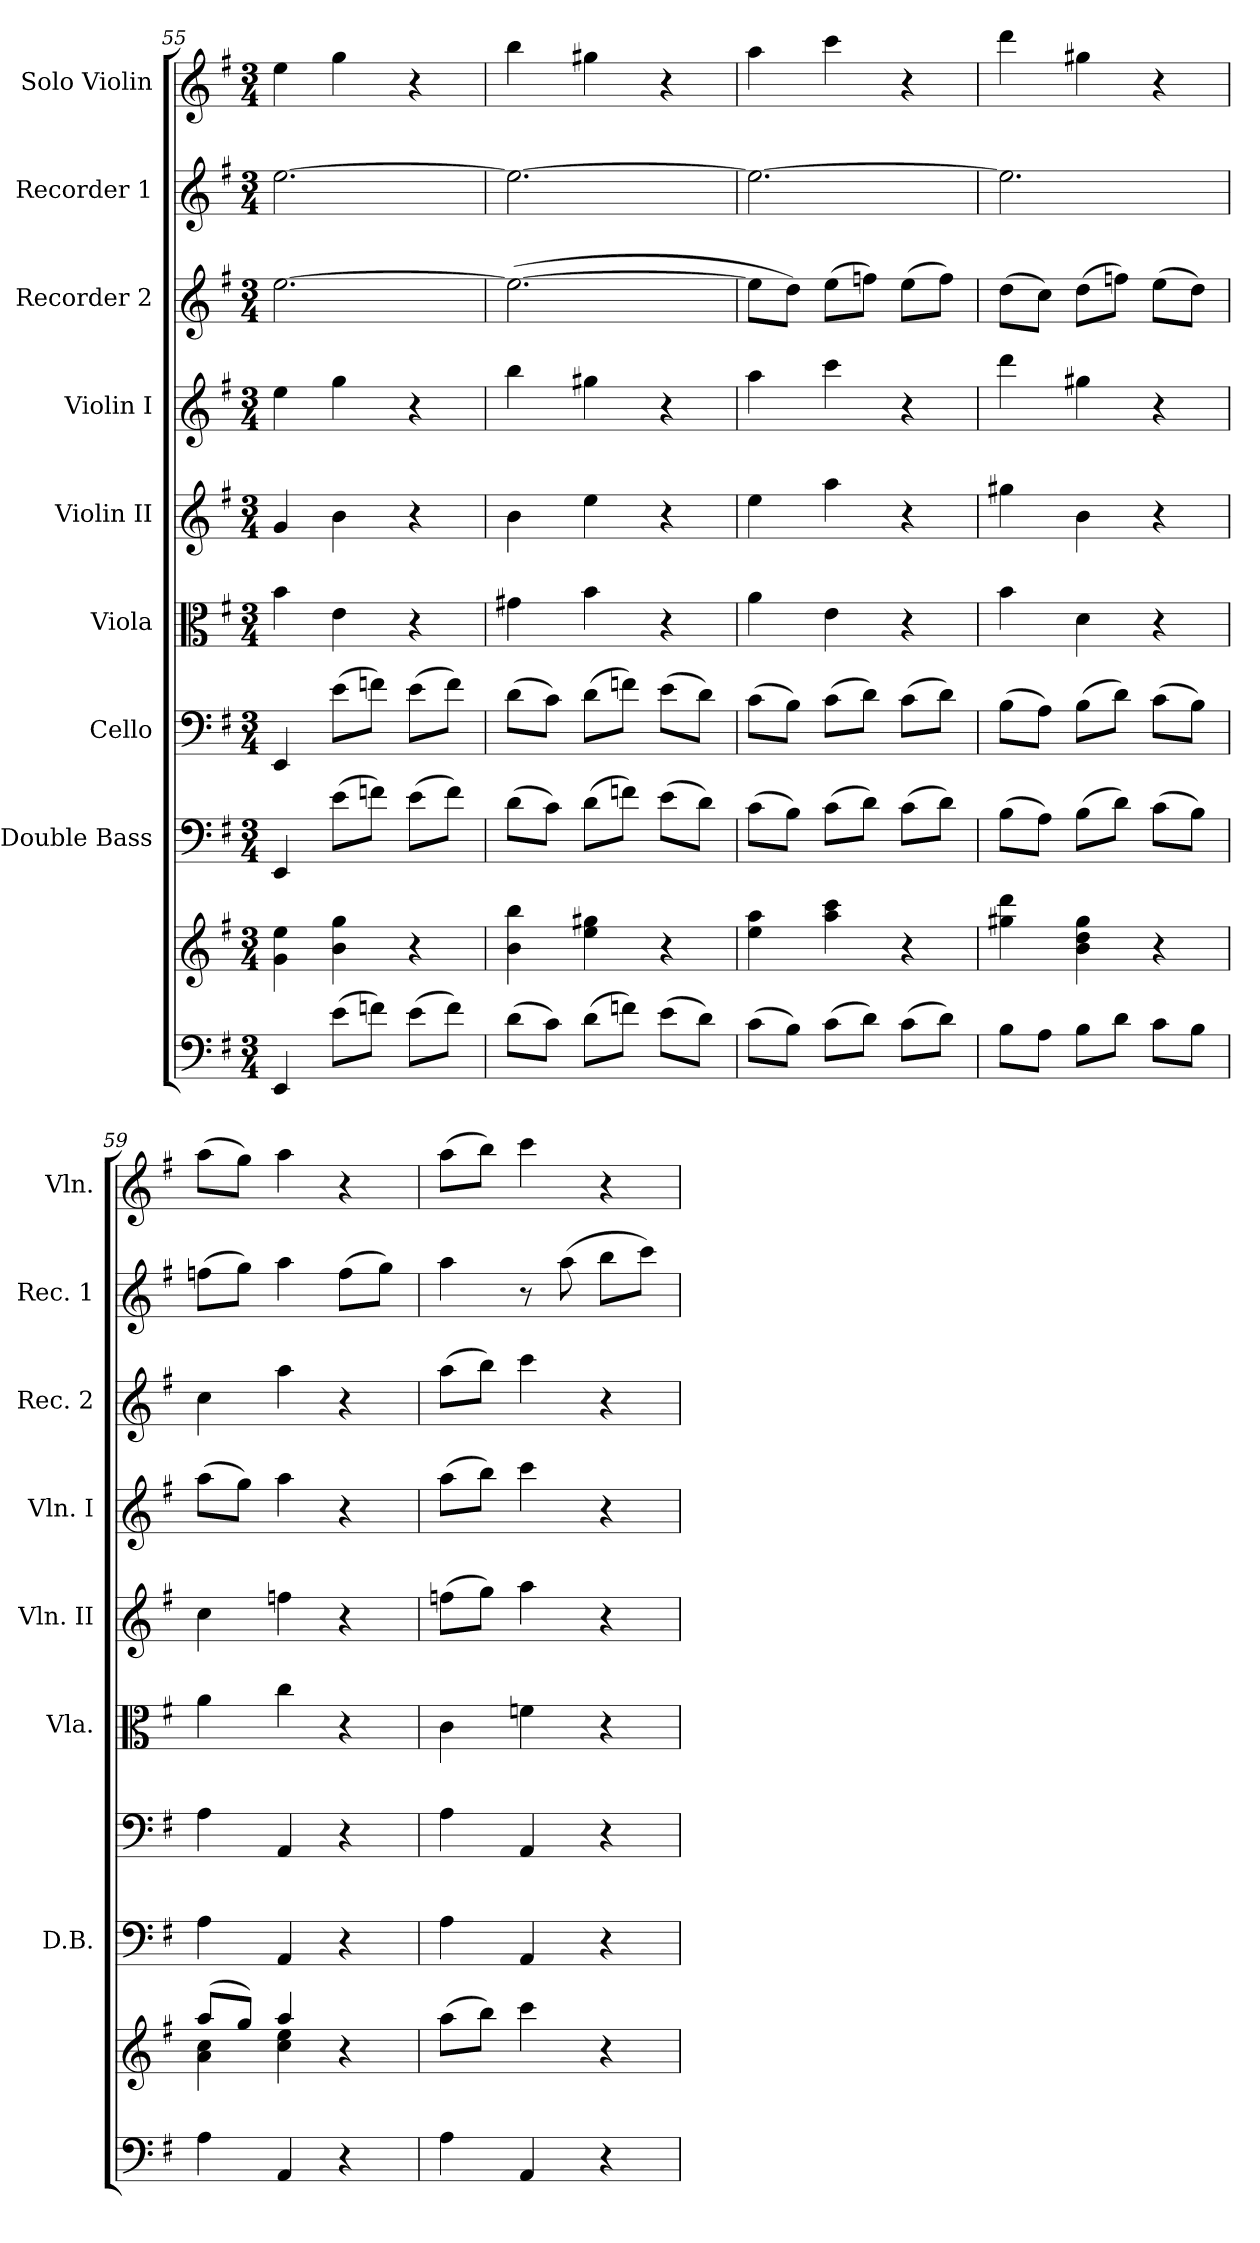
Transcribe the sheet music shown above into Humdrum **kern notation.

**kern	**kern	**kern	**kern	**kern	**kern	**kern	**kern	**kern	**kern
*part9	*part9	*part8	*part7	*part6	*part5	*part4	*part3	*part2	*part1
*staff10	*staff9	*staff8	*staff7	*staff6	*staff5	*staff4	*staff3	*staff2	*staff1
*	*	*I"Double Bass	*I"Cello	*I"Viola	*I"Violin II	*I"Violin I	*I"Recorder 2	*I"Recorder 1	*I"Solo Violin
*	*	*I'D.B.	*	*I'Vla.	*I'Vln. II	*I'Vln. I	*I'Rec. 2	*I'Rec. 1	*I'Vln.
*clefF4	*clefG2	*clefF4	*clefF4	*clefC3	*clefG2	*clefG2	*clefG2	*clefG2	*clefG2
*	*	*ITrd7c12	*	*	*	*	*	*	*
*k[f#]	*k[f#]	*k[f#]	*k[f#]	*k[f#]	*k[f#]	*k[f#]	*k[f#]	*k[f#]	*k[f#]
*G:	*G:	*G:	*G:	*G:	*G:	*G:	*G:	*G:	*G:
*M3/4	*M3/4	*M3/4	*M3/4	*M3/4	*M3/4	*M3/4	*M3/4	*M3/4	*M3/4
=55	=55	=55	=55	=55	=55	=55	=55	=55	=55
4EE/	4g\ 4ee\	4EEE/	4EE/	4b\	4g/	4ee\	[2.ee\	[2.ee\	4ee\
(>8e\L	4b\ 4gg\	(>8E\L	(>8e\L	4e\	4b\	4gg\	.	.	4gg\
8fn\J)	.	8Fn\J)	8fn\J)	.	.	.	.	.	.
(>8e\L	4r	(>8E\L	(>8e\L	4r	4r	4r	.	.	4r
8f\J)	.	8F\J)	8f\J)	.	.	.	.	.	.
=56	=56	=56	=56	=56	=56	=56	=56	=56	=56
(>8d\L	4b\ 4bb\	(>8D\L	(>8d\L	4g#\	4b\	4bb\	(>2.ee\_	2.ee\_	4bb\
8c\J)	.	8C\J)	8c\J)	.	.	.	.	.	.
(>8d\L	4ee\ 4gg#\	(>8D\L	(>8d\L	4b\	4ee\	4gg#\	.	.	4gg#\
8fn\J)	.	8Fn\J)	8fn\J)	.	.	.	.	.	.
(>8e\L	4r	(>8E\L	(>8e\L	4r	4r	4r	.	.	4r
8d\J)	.	8D\J)	8d\J)	.	.	.	.	.	.
=57	=57	=57	=57	=57	=57	=57	=57	=57	=57
(>8c\L	4ee\ 4aa\	(>8C\L	(>8c\L	4a\	4ee\	4aa\	8ee\L]	2.ee\_	4aa\
8B\J)	.	8BB\J)	8B\J)	.	.	.	8dd\J)	.	.
(>8c\L	4aa\ 4ccc\	(>8C\L	(>8c\L	4e\	4aa\	4ccc\	(>8ee\L	.	4ccc\
8d\J)	.	8D\J)	8d\J)	.	.	.	8ffn\J)	.	.
(>8c\L	4r	(>8C\L	(>8c\L	4r	4r	4r	(>8ee\L	.	4r
8d\J)	.	8D\J)	8d\J)	.	.	.	8ff\J)	.	.
=58	=58	=58	=58	=58	=58	=58	=58	=58	=58
8B\L	4gg#\ 4ddd\	(>8BB\L	(>8B\L	4b\	4gg#\	4ddd\	(>8dd\L	2.ee\]	4ddd\
8A\J	.	8AA\J)	8A\J)	.	.	.	8cc\J)	.	.
8B\L	4b\ 4dd\ 4gg#\	(>8BB\L	(>8B\L	4d\	4b\	4gg#\	(>8dd\L	.	4gg#\
8d\J	.	8D\J)	8d\J)	.	.	.	8ffn\J)	.	.
8c\L	4r	(>8C\L	(>8c\L	4r	4r	4r	(>8ee\L	.	4r
8B\J	.	8BB\J)	8B\J)	.	.	.	8dd\J)	.	.
=59	=59	=59	=59	=59	=59	=59	=59	=59	=59
*	*^	*	*	*	*	*	*	*	*
4A\	(>8aa/L	4a\ 4cc\	4AA\	4A\	4a\	4cc\	(>8aa\L	4cc\	(>8ffn\L	(>8aa\L
.	8gg/J)	.	.	.	.	.	8gg\J)	.	8gg\J)	8gg\J)
4AA/	4aa/	4cc\ 4ee\	4AAA/	4AA/	4cc\	4ffn\	4aa\	4aa\	4aa\	4aa\
4r	4r	4ryy	4r	4r	4r	4r	4r	4r	(>8ff\L	4r
.	.	.	.	.	.	.	.	.	8gg\J)	.
*	*v	*v	*	*	*	*	*	*	*	*
!!LO:PB:g=z
=60	=60	=60	=60	=60	=60	=60	=60	=60	=60
4A\	(>8aa\L	4AA\	4A\	4c\	(>8ffn\L	(>8aa\L	(>8aa\L	4aa\	(>8aa\L
.	8bb\J)	.	.	.	8gg\J)	8bb\J)	8bb\J)	.	8bb\J)
4AA/	4ccc\	4AAA/	4AA/	4fn\	4aa\	4ccc\	4ccc\	8r	4ccc\
.	.	.	.	.	.	.	.	(>8aa\	.
4r	4r	4r	4r	4r	4r	4r	4r	8bb\L	4r
.	.	.	.	.	.	.	.	8ccc\J)	.
=	=	=	=	=	=	=	=	=	=
*-	*-	*-	*-	*-	*-	*-	*-	*-	*-
